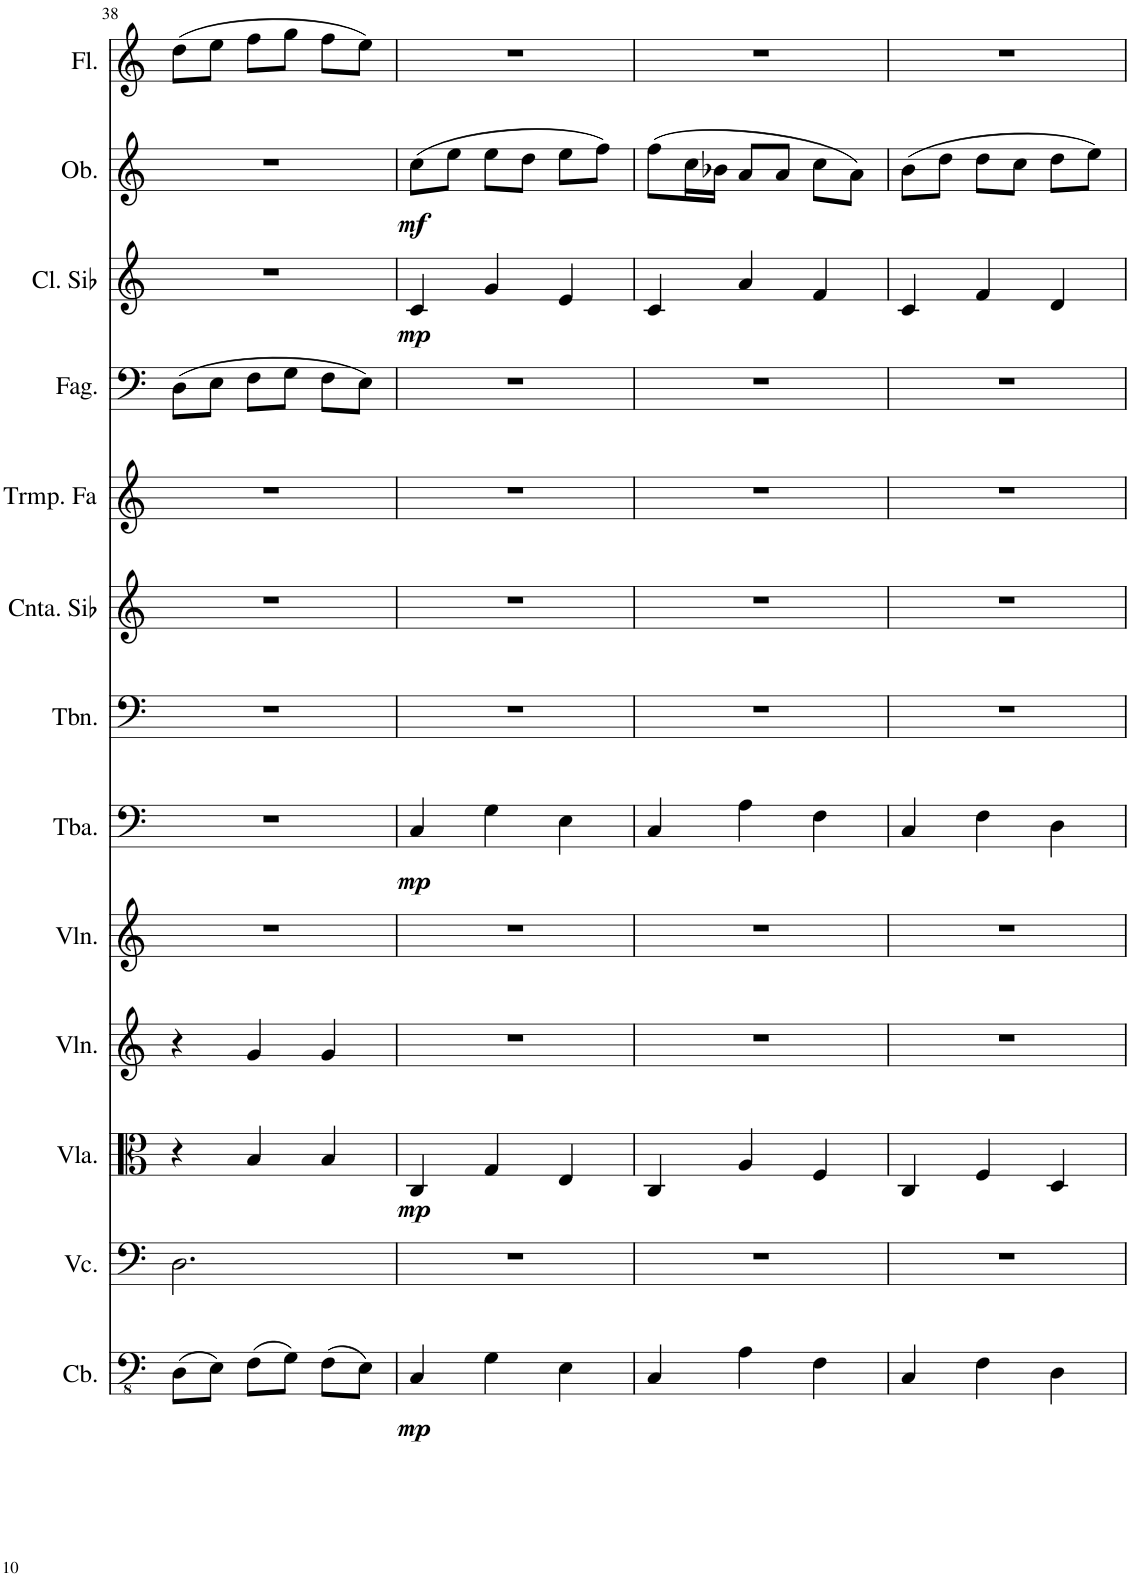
**kern	**dynam	**kern	**kern	**dynam	**kern	**kern	**kern	**dynam	**kern	**kern	**kern	**kern	**kern	**dynam	**kern	**dynam	**kern
*part13	*part13	*part12	*part11	*part11	*part10	*part9	*part8	*part8	*part7	*part6	*part5	*part4	*part3	*part3	*part2	*part2	*part1
*staff13	*staff13	*staff12	*staff11	*staff11	*staff10	*staff9	*staff8	*staff8	*staff7	*staff6	*staff5	*staff4	*staff3	*staff3	*staff2	*staff2	*staff1
*I"Contrabajo	*	*I"Violonchelo	*I"Viola	*	*I"Violín	*I"Violín	*I"Tuba	*	*I"Trombón	*I"Corneta en Sib	*I"Trompa en Fa	*I"Fagot	*I"Clarinete en Sib	*	*I"Oboe	*	*I"Flauta
*I'Cb.	*	*I'Vc.	*I'Vla.	*	*I'Vln.	*I'Vln.	*I'Tba.	*	*I'Tbn.	*I'Cnta. Sib	*I'Trmp. Fa	*I'Fag.	*I'Cl. Sib	*	*I'Ob.	*	*I'Fl.
!!LO:PB:g=z
*clefFv4	*	*clefF4	*clefC3	*	*clefG2	*clefG2	*clefF4	*	*clefF4	*clefG2	*clefG2	*clefF4	*clefG2	*	*clefG2	*	*clefG2
*ITrd7c12	*	*	*	*	*	*	*	*	*	*ITrd1c2	*ITrd4c7	*	*ITrd1c2	*	*	*	*
*k[]	*	*k[]	*k[]	*	*k[]	*k[]	*k[]	*	*k[]	*k[]	*k[]	*k[]	*k[]	*	*k[]	*	*k[]
*M3/4	*	*M3/4	*M3/4	*	*M3/4	*M3/4	*M3/4	*	*M3/4	*M3/4	*M3/4	*M3/4	*M3/4	*	*M3/4	*	*M3/4
=38	=38	=38	=38	=38	=38	=38	=38	=38	=38	=38	=38	=38	=38	=38	=38	=38	=38
(8DD\L	.	2.D\	4r	.	4r	2.r	2.r	.	2.r	2.r	2.r	(8D\L	2.r	.	2.r	.	(8dd\L
8EE\J)	.	.	.	.	.	.	.	.	.	.	.	8E\J	.	.	.	.	8ee\J
(8FF\L	.	.	4B/	.	4g/	.	.	.	.	.	.	8F\L	.	.	.	.	8ff\L
8GG\J)	.	.	.	.	.	.	.	.	.	.	.	8G\J	.	.	.	.	8gg\J
(8FF\L	.	.	4B/	.	4g/	.	.	.	.	.	.	8F\L	.	.	.	.	8ff\L
8EE\J)	.	.	.	.	.	.	.	.	.	.	.	8E\J)	.	.	.	.	8ee\J)
=39	=39	=39	=39	=39	=39	=39	=39	=39	=39	=39	=39	=39	=39	=39	=39	=39	=39
!	!LO:DY:b	!	!	!LO:DY:b	!	!	!	!LO:DY:b	!	!	!	!	!	!LO:DY:b	!	!LO:DY:b	!
4CC/	mp	2.r	4C/	mp	2.r	2.r	4C/	mp	2.r	2.r	2.r	2.r	4c/	mp	(8cc\L	mf	2.r
.	.	.	.	.	.	.	.	.	.	.	.	.	.	.	8ee\J	.	.
4GG\	.	.	4G/	.	.	.	4G\	.	.	.	.	.	4g/	.	8ee\L	.	.
.	.	.	.	.	.	.	.	.	.	.	.	.	.	.	8dd\J	.	.
4EE\	.	.	4E/	.	.	.	4E\	.	.	.	.	.	4e/	.	8ee\L	.	.
.	.	.	.	.	.	.	.	.	.	.	.	.	.	.	8ff\J)	.	.
=40	=40	=40	=40	=40	=40	=40	=40	=40	=40	=40	=40	=40	=40	=40	=40	=40	=40
4CC/	.	2.r	4C/	.	2.r	2.r	4C/	.	2.r	2.r	2.r	2.r	4c/	.	(8ff\L	.	2.r
.	.	.	.	.	.	.	.	.	.	.	.	.	.	.	16cc\L	.	.
.	.	.	.	.	.	.	.	.	.	.	.	.	.	.	16b-X\JJ	.	.
4AA\	.	.	4A/	.	.	.	4A\	.	.	.	.	.	4a/	.	8a/L	.	.
.	.	.	.	.	.	.	.	.	.	.	.	.	.	.	8a/J	.	.
4FF\	.	.	4F/	.	.	.	4F\	.	.	.	.	.	4f/	.	8cc\L	.	.
.	.	.	.	.	.	.	.	.	.	.	.	.	.	.	8a\J)	.	.
=41	=41	=41	=41	=41	=41	=41	=41	=41	=41	=41	=41	=41	=41	=41	=41	=41	=41
4CC/	.	2.r	4C/	.	2.r	2.r	4C/	.	2.r	2.r	2.r	2.r	4c/	.	(8b\L	.	2.r
.	.	.	.	.	.	.	.	.	.	.	.	.	.	.	8dd\J	.	.
4FF\	.	.	4F/	.	.	.	4F\	.	.	.	.	.	4f/	.	8dd\L	.	.
.	.	.	.	.	.	.	.	.	.	.	.	.	.	.	8cc\J	.	.
4DD\	.	.	4D/	.	.	.	4D\	.	.	.	.	.	4d/	.	8dd\L	.	.
.	.	.	.	.	.	.	.	.	.	.	.	.	.	.	8ee\J)	.	.
=	=	=	=	=	=	=	=	=	=	=	=	=	=	=	=	=	=
*-	*-	*-	*-	*-	*-	*-	*-	*-	*-	*-	*-	*-	*-	*-	*-	*-	*-
